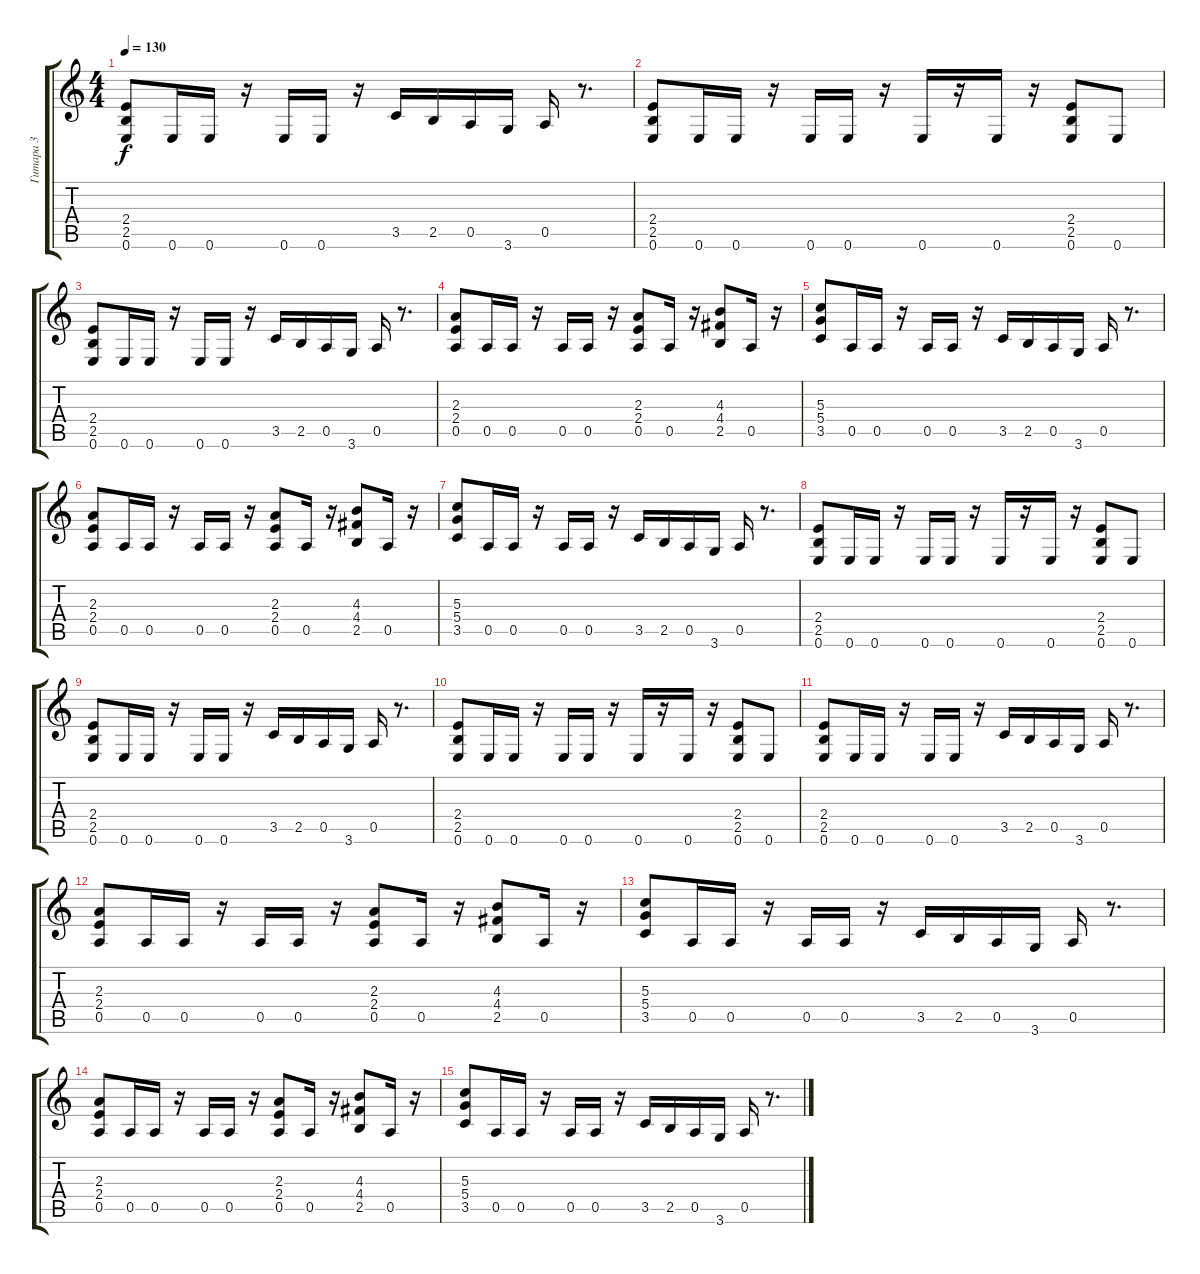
\track ("Гитара 3" "Гитара 3") {instrument distortionguitar}
\staff {score tabs}
\tuning (E4 B3 G3 D3 A2 E2) {hide}
\ts (4 4)
\tempo 130
\clef g2
\ks c
(2.4 2.5 0.6).8{dy f} 0.6.16 0.6.16 r.16 0.6.16 0.6.16 r.16 3.5.16 2.5.16 0.5.16 3.6.16 0.5.16 r.8{d} |
(2.4 2.5 0.6).8 0.6.16 0.6.16 r.16 0.6.16 0.6.16 r.16 0.6.16 r.16 0.6.16 r.16 (2.4 2.5 0.6).8 0.6.8 |
(2.4 2.5 0.6).8 0.6.16 0.6.16 r.16 0.6.16 0.6.16 r.16 3.5.16 2.5.16 0.5.16 3.6.16 0.5.16 r.8{d} |
(2.3 2.4 0.5).8 0.5.16 0.5.16 r.16 0.5.16 0.5.16 r.16 (2.3 2.4 0.5).8 0.5.16 r.16 (4.3 4.4 2.5).8 0.5.16 r.16 |
(5.3 5.4 3.5).8 0.5.16 0.5.16 r.16 0.5.16 0.5.16 r.16 3.5.16 2.5.16 0.5.16 3.6.16 0.5.16 r.8{d} |
(2.3 2.4 0.5).8 0.5.16 0.5.16 r.16 0.5.16 0.5.16 r.16 (2.3 2.4 0.5).8 0.5.16 r.16 (4.3 4.4 2.5).8 0.5.16 r.16 |
(5.3 5.4 3.5).8 0.5.16 0.5.16 r.16 0.5.16 0.5.16 r.16 3.5.16 2.5.16 0.5.16 3.6.16 0.5.16 r.8{d} |
(2.4 2.5 0.6).8 0.6.16 0.6.16 r.16 0.6.16 0.6.16 r.16 0.6.16 r.16 0.6.16 r.16 (2.4 2.5 0.6).8 0.6.8 |
(2.4 2.5 0.6).8 0.6.16 0.6.16 r.16 0.6.16 0.6.16 r.16 3.5.16 2.5.16 0.5.16 3.6.16 0.5.16 r.8{d} |
(2.4 2.5 0.6).8 0.6.16 0.6.16 r.16 0.6.16 0.6.16 r.16 0.6.16 r.16 0.6.16 r.16 (2.4 2.5 0.6).8 0.6.8 |
(2.4 2.5 0.6).8 0.6.16 0.6.16 r.16 0.6.16 0.6.16 r.16 3.5.16 2.5.16 0.5.16 3.6.16 0.5.16 r.8{d} |
(2.3 2.4 0.5).8 0.5.16 0.5.16 r.16 0.5.16 0.5.16 r.16 (2.3 2.4 0.5).8 0.5.16 r.16 (4.3 4.4 2.5).8 0.5.16 r.16 |
(5.3 5.4 3.5).8 0.5.16 0.5.16 r.16 0.5.16 0.5.16 r.16 3.5.16 2.5.16 0.5.16 3.6.16 0.5.16 r.8{d} |
(2.3 2.4 0.5).8 0.5.16 0.5.16 r.16 0.5.16 0.5.16 r.16 (2.3 2.4 0.5).8 0.5.16 r.16 (4.3 4.4 2.5).8 0.5.16 r.16 |
(5.3 5.4 3.5).8 0.5.16 0.5.16 r.16 0.5.16 0.5.16 r.16 3.5.16 2.5.16 0.5.16 3.6.16 0.5.16 r.8{d}
